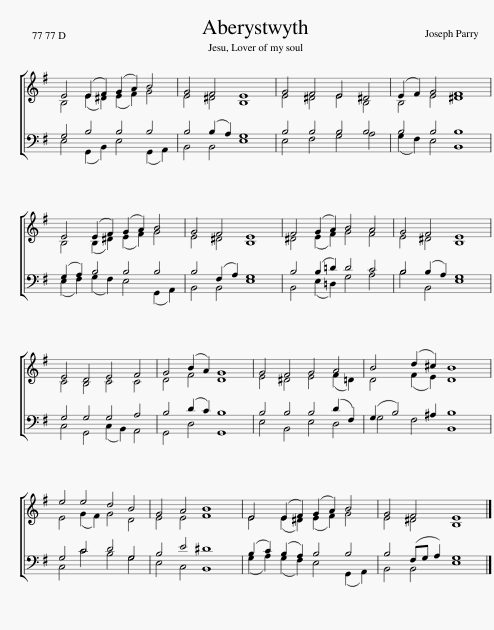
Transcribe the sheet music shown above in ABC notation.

X:1
%%score { ( 1 2 ) | ( 3 4 ) }
L:1/8
M:none
I:linebreak $
K:G
V:1 treble
V:2 treble
V:3 bass
V:4 bass
V:1
 E4 (E2 F2) (G2 A2) B4 | G4 F4 E8 | G4 F4 E4 ^D4 | (E2 F2) G4 F8 |$ E4 (E2 F2) (G2 A2) B4 | %5
 G4 F4 E8 | F4 (G2 A2) B4 A4 | G4 F4 E8 |$ E4 D4 E4 F4 | G4 (B2 A2) G8 | %10
 G4 F4 G4 A4 | B4 (d2 ^c2) B8 |$ e4 e4 d4 B4 | G4 A4 B8 | E4 (E2 F2) (G2 A2) B4 | %15
 G4 F4 E8 |] %16
V:2
 B,4 (E2 ^D2) (E2 F2) G4 | E4 ^D4 B,8 | E4 ^D4 E4 B,4 | B,4 E4 ^D8 |$ B,4 (B,2 ^D2) (E2 F2) G4 | %5
 E4 ^D4 B,8 | ^D4 (E2 F2) G4 F4 | E4 ^D4 B,8 |$ C4 B,4 C4 C4 | D4 F4 D8 | %10
 E4 ^D4 E4 (F2 =D2) | D4 (F2 E2) D8 |$ E4 (G2 F2) G4 D4 | E4 E4 F8 | E4 (E2 ^D2) (E2 F2) G4 | %15
 E4 ^D4 B,8 |] %16
V:3
 G,4 B,4 B,4 B,4 | B,4 (B,2 A,2) G,8 | B,4 B,4 B,4 B,4 | B,4 B,4 B,8 |$ (G,2 A,2) B,4 B,4 B,4 | %5
 B,4 (F,2 A,2) G,8 | B,4 (B,2 =D2) D4 C4 | B,4 (B,2 A,2) G,8 |$ G,4 G,4 G,4 A,4 | B,4 (D2 C2) B,8 | %10
 B,4 B,4 B,4 (D2 F,2) | (G,2 B,4) ^A,2 B,8 |$ G,4 C4 D4 G,4 | B,4 E4 ^D8 | (B,2 C2) (B,2 A,2) B,4 B,4 | %15
 B,4 (F,G, A,2) G,8 |] %16
V:4
 E,4 (G,,2 B,,2) E,4 (G,,2 A,,2) | B,,4 B,,4 E,8 | E,4 F,4 G,4 A,4 | (G,2 F,2) E,4 B,,8 |$ (E,2 F,2) (G,2 F,2) E,4 (G,,2 A,,2) | %5
 B,,4 B,,4 E,8 | B,,4 (E,2 =D,2) G,4 A,4 | B,4 B,,4 E,8 |$ C,4 G,,4 (C,2 B,,2) A,,4 | G,,4 D,4 G,,8 | %10
 E,4 B,,4 E,4 D,4 | G,4 F,4 B,,8 |$ C,4 C4 B,4 G,4 | E,4 C,4 B,,8 | (G,2 A,2) (G,2 F,2) E,4 (G,,2 A,,2) | %15
 B,,4 B,,4 E,8 |] %16
